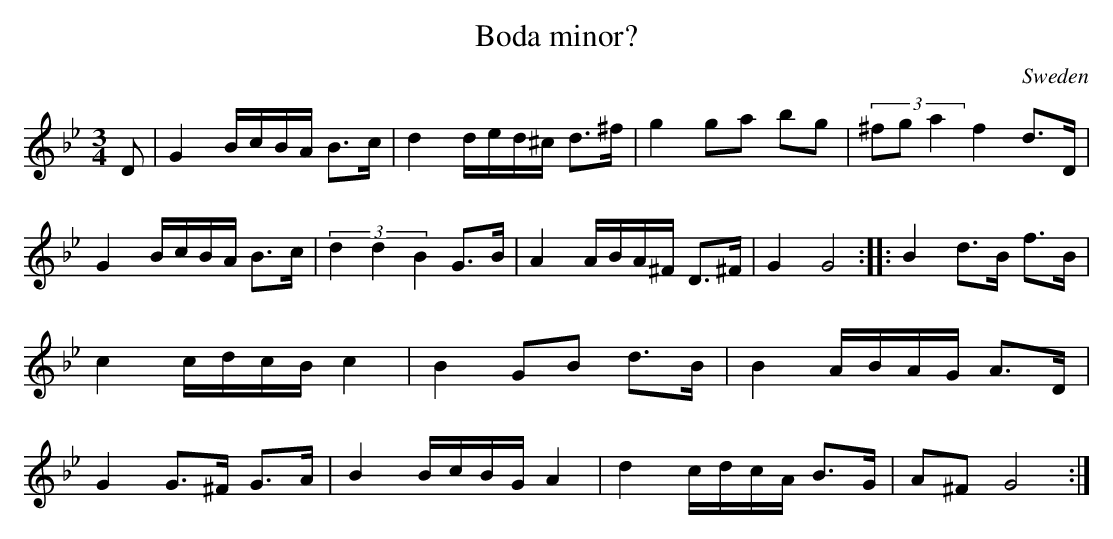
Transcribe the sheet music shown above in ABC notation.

X:1
T:Boda minor?
M:3/4
L:1/8
O:Sweden
K:Gm
D |\
G2  B/2c/2B/2A/2 B>c | d2 d/2e/2d/2^c/2  d>^f | \
g2 ga bg | (3 ^fg a2 f2 d>D | \
G2  B/2c/2B/2A/2 B>c | (3d2d2B2 G>B | A2 A/2B/2A/2^F/2 D>^F|  G2G4:: \
B2 d>B f>B | c2 c/2d/2c/2B/2 c2 | \
B2 GB d>B | B2 A/2B/2A/2G/2 A>D |\
G2 G>^F G>A | B2 B/2c/2B/2G/ A2 | d2 c/2d/2c/2A/2 B>G | A^F G4:|
